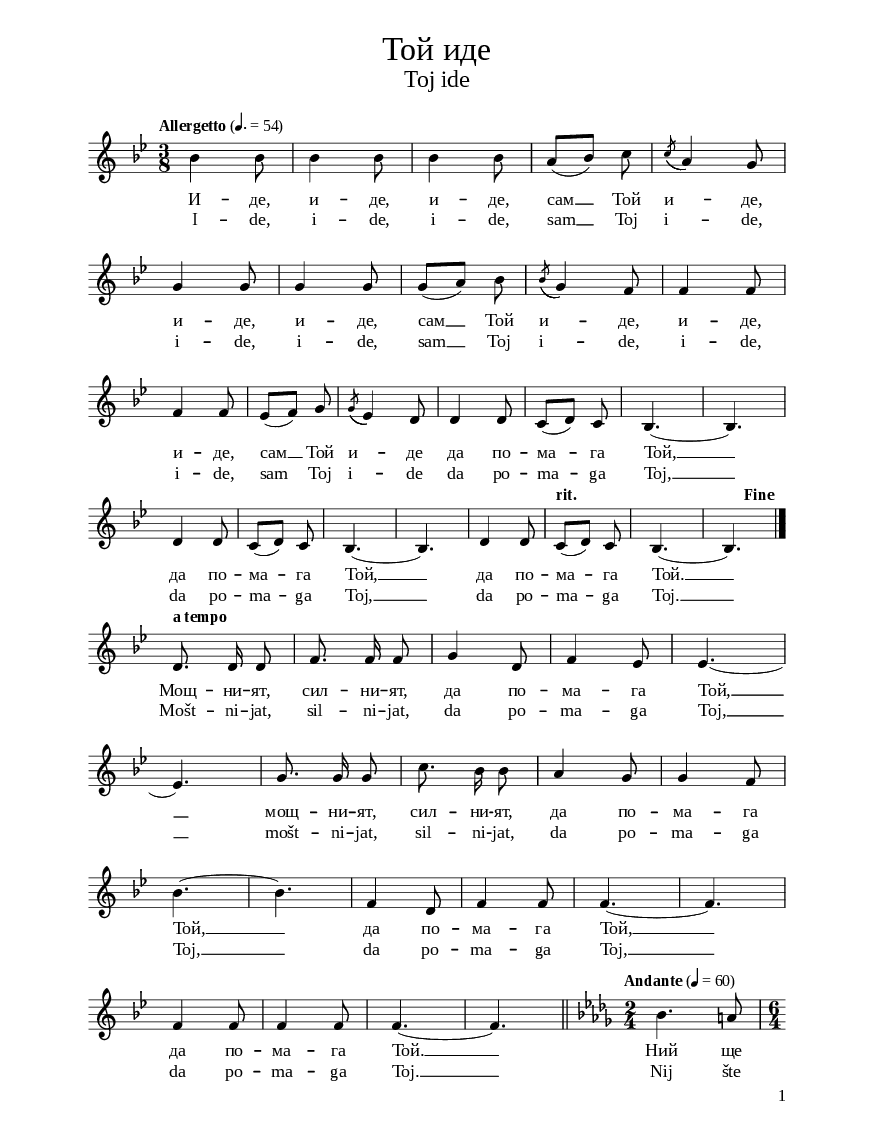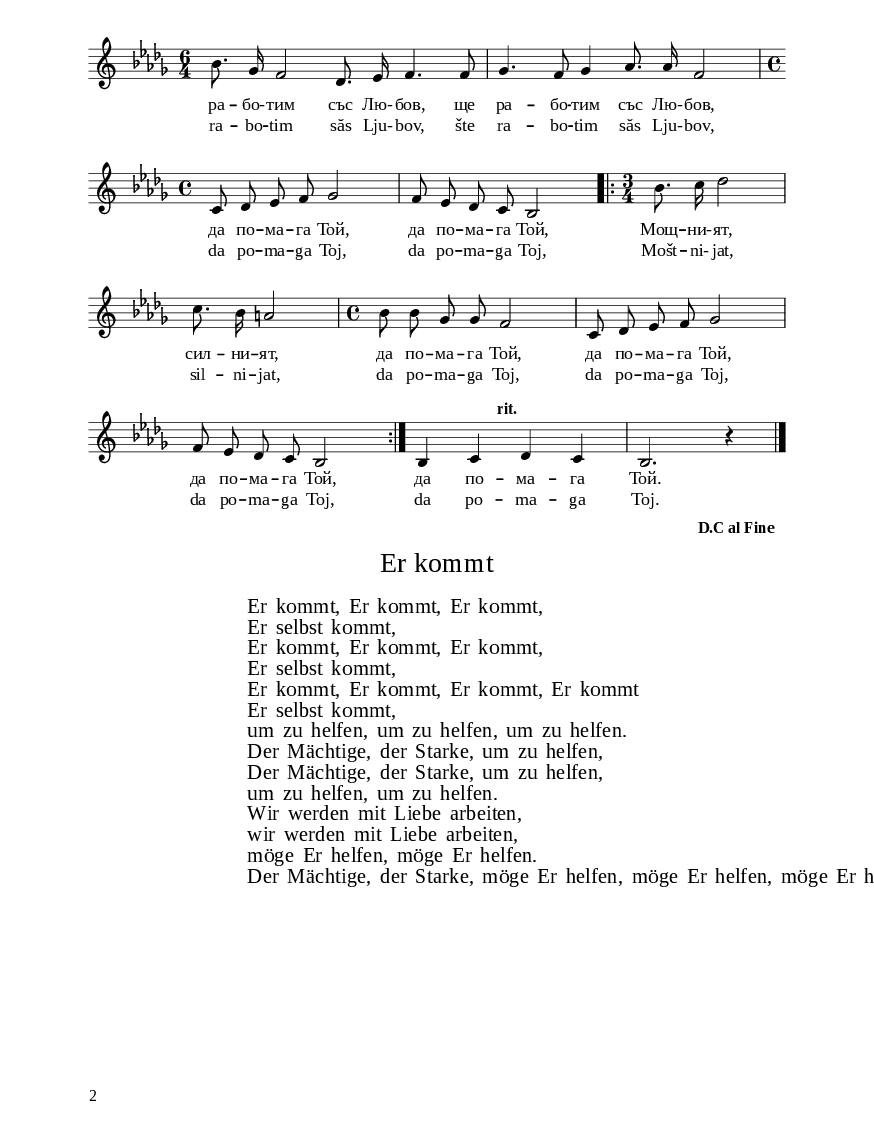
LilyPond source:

\version "2.24.1"

% include paper part and global functions
\include "include/globals.ily"

\bookpart {
  \label #'ref114
  \tocItem \markup "Той иде – Toj ide"
  \include "include/bookpart-paper.ily"
  \score {
    \include "include/score-layout.ily"


    \new Voice \absolute {
      \clef treble
      \key bes \major
      \time 3/8
      \tempoFunc "Allergetto" 4. "54"
      \autoBeamOff

      bes'4 bes'8 | bes'4 bes'8 |  bes'4 bes'8 |  a'8 ([ bes'8] )  c''8 \noBeam | \acciaccatura { c''8 ( } a'4 ) g'8 | \break

      g'4 g'8 | g'4 g'8 | g'8 ([ a'8] ) bes'8 \noBeam|  \acciaccatura { bes'8 ( } g'4 ) f'8 | f'4 f'8 | \break


      f'4 f'8 | es'8 ( [f'8 ]) g'8 \noBeam | \acciaccatura { g'8 ( } es'4 ) d'8 |  d'4 d'8 | c'8 ([ d'8 ]) c'8 \noBeam | bes4. ~ | bes4. \break


      | d'4 d'8 | c'8 ( [d'8] ) c'8 \noBeam | bes4. ~ | bes4. |  d'4 d'8 | \tempo "rit." c'8 [( d'8 )] \noBeam c'8 | bes4. ~ |
      \tempo "     Fine" bes4. \bar "|." \break

       \tempo "a tempo" d'8. \noBeam d'16 \noBeam d'8 |  f'8.\noBeam f'16 \noBeam f'8 | g'4 d'8 | f'4 es'8 |  es'4. ~ | \break

      es'4. | g'8.\noBeam g'16 \noBeam g'8 | c''8. \noBeam bes'16 \noBeam  bes'8 | a'4 g'8 | g'4 f'8 | \break

      bes'4. ~ | bes'4. | f'4 d'8 | f'4 f'8 | f'4. ~ | f'4. |  \break

      f'4 f'8 |f'4  f'8 | f'4. ~ |  f'4. \bar "||" \key bes \minor \time 2/4 |

      \tempoFunc "Andante" 4 "60"
      
      bes'4. a'8 | \break

      \time 6/4 \autoBeamOff bes'8. ges'16 f'2 des'8. es'16 f'4. f'8 |  ges'4. f'8 ges'4 as'8. as'16 f'2 |  \break

      \time 4/4  c'8 des'8 es'8 f'8 ges'2 | f'8 es'8 des'8 c'8 bes2 | \time 3/4  \repeat volta 2 {
        bes'8. c''16 des''2 | \break

        c''8. bes'16 a'2 | \time 4/4  bes'8 bes'8 ges'8 ges'8 f'2 | c'8 des'8 es'8 f'8 ges'2 | \break

        f'8 es'8 des'8 c'8 bes2
      } bes4 \tempo "       rit." c'4 des'4 c'4 | bes2. r4
      \bar "|."
    }

    \addlyrics {
      И  --  де,   и
      --  де,   и  --  де,   сам __   Той   и -- де,   и  --  де,   и  --  де,
      сам __   Той   и -- де,   и  --  де,   и  --  де,   сам __   Той  и -- де   да
      по  --  ма  --  га   Той, __   да   по  --  ма  --  га   Той, __   да
      по  --  ма  --  га   Той. __    Мощ  --  ни  --  ят,   сил  --  ни  --
      ят,   да   по  --  ма  --  га   Той, __  мощ  --  ни  --  ят,
      сил  --  ни  --  ят,   да   по  --  ма  --  га   Той, __    да   по  --
      ма  --  га   Той, __    да   по  --  ма  --  га   Той. __   Ний   ще   ра
      --  "бо-"  --  тим   със   "Лю-"  --  бов,   ще   ра  --  бо  --  тим
      със   "Лю-"  --  бов,   да   по  --  ма  --  га   Той,   да   по  --
      ма  --  га    Той,   Мощ  --  "ни-"  --  ят,   сил  --  ни  --
      ят,   да   по  --  ма  --  га   Той,   да   по  --  ма  --  га
      Той,   да   по  --  ма  --  га   Той,   да   по  --  ма  --  га
      Той.
    }
    \addlyrics {
      I  --  de,   i
      --  de,   i  --  de,   sam __   Toj   i -- de,   i  --  de,   i  --  de,
      sam __ Toj   i -- de,   i  --  de,   i  --  de,   sam   Toj  i -- de   da
      po  --  ma  --  ga   Toj, __    da   po  --  ma  --  ga   Toj, __   da
      po  --  ma  --  ga   Toj. __    Mošt  --  ni  --  jat,   sil  --  ni  --
      jat,   da   po  --  ma  --  ga   Toj, __  mošt  --  ni  --  jat,
      sil  --  ni  --  jat,   da   po  --  ma  --  ga   Toj, __   da   po  --
      ma  --  ga   Toj, __    da   po  --  ma  --  ga   Toj. __   Nij   šte   ra
      --  bo  --  tim   săs   "Lju-"  --  bov,   šte   ra  --  bo  --  tim
      săs   "Lju-"  --  bov,   da   po  --  ma  --  ga   Toj,   da   po  --
      ma  --  ga    Toj,   Mošt  --  "ni-"  --  jat,   sil  --  ni  --
      jat,   da   po  --  ma  --  ga   Toj,   da   po  --  ma  --  ga
      Toj,   da   po  --  ma  --  ga   Toj,   da   po  --  ma  --  ga
      Toj.
    }

      \header {
      title = \titleFunc "Той иде" "Toj ide"
    }

    \midi{}
  } % score


\markup \dc-one "D.C al Fine"

  

  % include foreign translation(s) of the song

  
  \version "2.24.0"

\markup \fill-line { \fontsize #deTitleFontSize "Er kommt" }
\markup \null
\markup \null
\markup \fontsize #deCoupletFontSize {
  \hspace #14
  \override #`(baseline-skip . ,deCoupletBaselineSkip)

  \column {

    \line { " " Er kommt, Er kommt, Er kommt, }

    \line { " " Er selbst kommt,  }

    \line { " "Er kommt, Er kommt, Er kommt,  }

    \line { " "Er selbst kommt,  }

    \line { " "Er kommt, Er kommt, Er kommt, Er kommt }

    \line { " " Er selbst kommt,}

    \line { " " um zu helfen, um zu helfen, um zu helfen.  }

    \line { " " Der Mächtige, der Starke, um zu helfen,  }

    \line { " " Der Mächtige, der Starke, um zu helfen,  }

    \line { " " um zu helfen, um zu helfen.  }

    \line { " "Wir werden mit Liebe arbeiten,  }

    \line { " "  wir werden mit Liebe arbeiten,  }

    \line { " "möge Er helfen, möge Er helfen. }
        \line { " "Der Mächtige, der Starke, möge Er helfen, möge Er helfen,  möge Er helfen. }

  }
}


} % bookpart
